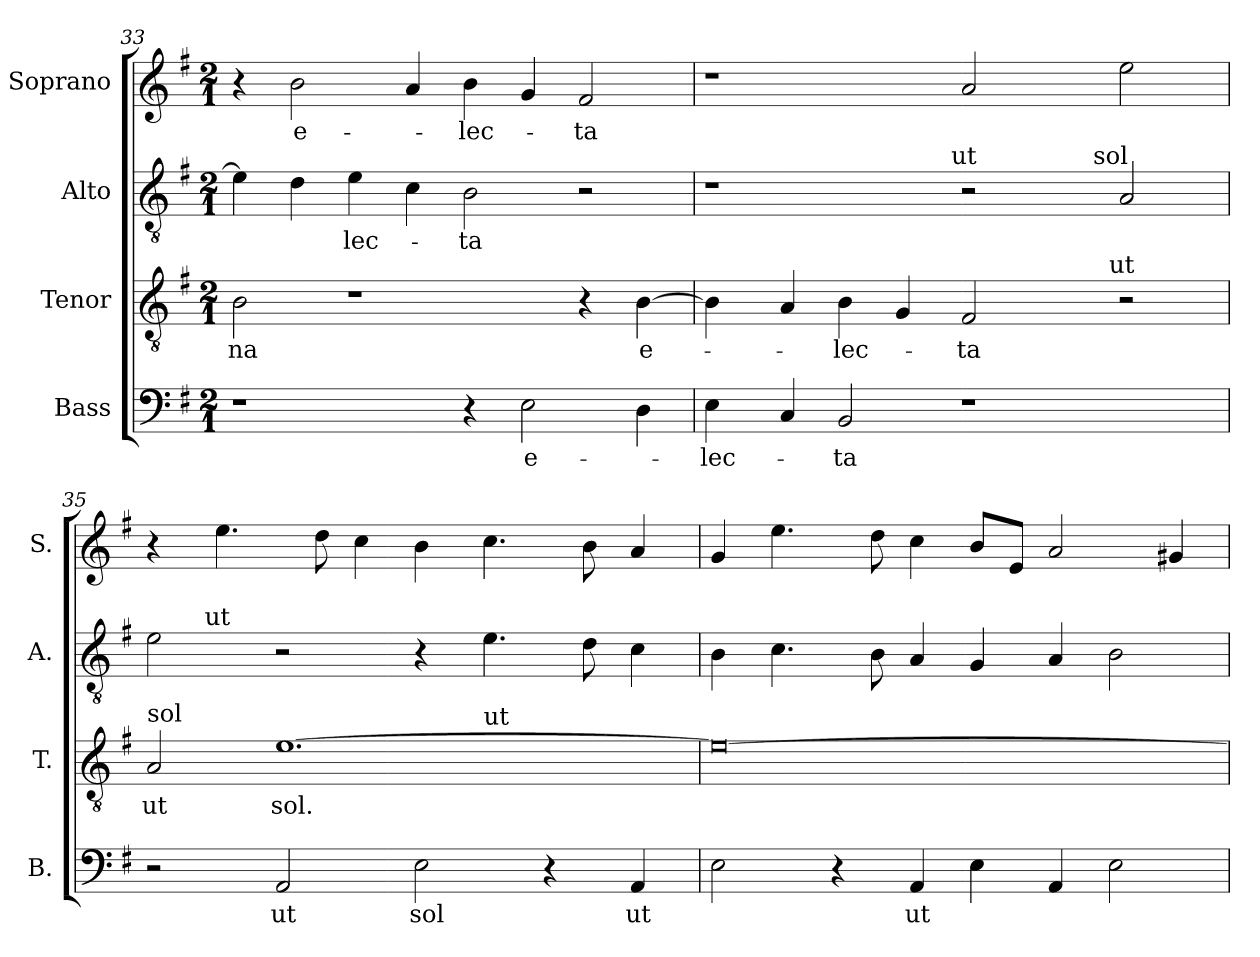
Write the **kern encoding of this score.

**kern	**text	**kern	**text	**kern	**text	**kern	**text
*part4	*part4	*part3	*part3	*part2	*part2	*part1	*part1
*staff4	*staff4	*staff3	*staff3	*staff2	*staff2	*staff1	*staff1
*I"Bass	*	*I"Tenor	*	*I"Alto	*	*I"Soprano	*
*I'B.	*	*I'T.	*	*I'A.	*	*I'S.	*
*clefF4	*	*clefGv2	*	*clefGv2	*	*clefG2	*
*k[f#]	*	*k[f#]	*	*k[f#]	*	*k[f#]	*
*G:	*	*G:	*	*G:	*	*G:	*
*M2/1	*	*M2/1	*	*M2/1	*	*M2/1	*
=33	=33	=33	=33	=33	=33	=33	=33
!	!	!	!LO:LY:b:cj	!	!	!	!
1r	.	2B\	-na	4e\]	.	4r	.
!	!	!	!	!	!	!	!LO:LY:b:rj
.	.	.	.	4d\	.	2b\	e-
!	!	!	!	!	!LO:LY:b:cj	!	!
.	.	1r	.	4e\	-lec-	.	.
.	.	.	.	4c\	.	4a/	.
!	!	!	!	!	!LO:LY:b:cj	!	!LO:LY:b:cj
4r	.	.	.	2B\	-ta	4b\	-lec-
!	!LO:LY:b:rj	!	!	!	!	!	!
2E\	e-	.	.	.	.	4g/	.
!	!	!	!	!	!	!	!LO:LY:b:cj
.	.	4r	.	2r	.	2f#/	-ta
!	!	!	!LO:LY:b:rj	!	!	!	!
4D\	.	[<4B\	e-	.	.	.	.
!!LO:LB:g=z
=34	=34	=34	=34	=34	=34	=34	=34
!	!LO:LY:b:cj	!	!	!	!	!	!
*	*	*^	*	*^	*	*	*
*	*	*	*^	*	*	*^	*	*	*
4E\	-lec-	4B\]	8ryy	1ryy	.	1r	2ryy	1ryy	.	1r	.
.	.	.	1...ryy	.	.	.	.	.	.	.	.
4C/	.	4A/	.	.	.	.	.	.	.	.	.
!	!LO:LY:b:cj	!	!	!	!LO:LY:b:cj	!	!	!	!	!	!
2BB/	-ta	4B\	.	.	-lec-	.	4ryy	.	.	.	.
.	.	4G/	.	.	.	.	8...ryy	.	.	.	.
!	!	!	!	!	!	!	!LO:TX:a:t=ut	!	!	!	!
.	.	.	.	.	.	.	1ryy	.	.	.	.
!	!	!	!	!	!LO:LY:b:cj	!	!	!	!	!	!
1r	.	2F#/	.	4ryy	-ta	2r	.	4ryy	.	2a/	.
.	.	.	.	8...ryy	.	.	.	8ryy	.	.	.
.	.	.	.	.	.	.	.	16ryy	.	.	.
.	.	.	.	.	.	.	.	64ryy	.	.	.
!	!	!	!	!	!	!	!	!LO:TX:a:t=sol	!	!	!
.	.	.	.	.	.	.	.	2ryy	.	.	.
!	!	!	!	!LO:TX:a:t=ut	!	!	!	!	!	!	!
.	.	.	.	2ryy	.	.	.	.	.	.	.
.	.	2r	.	.	.	2A/	.	.	.	2ee\	.
.	.	.	.	.	.	.	.	32.ryy	.	.	.
.	.	.	.	64ryy	.	.	64ryy	.	.	.	.
=35	=35	=35	=35	=35	=35	=35	=35	=35	=35	=35	=35
!	!	!LO:TX:a:t=sol	!	!	!	!	!	!	!	!	!
!	!	!	!	!	!LO:LY:b:cj	!	!	!	!	!	!
*	*	*	*v	*v	*	*	*	*	*	*	*
*	*	*	*	*	*	*v	*v	*	*	*
2r	.	2A/	1ryy	ut	2e\	8...ryy	.	4r	.
!	!	!	!	!	!	!LO:TX:a:t=ut	!	!	!
.	.	.	.	.	.	1ryy	.	.	.
.	.	.	.	.	.	.	.	4.ee\	.
!	!LO:LY:b:cj	!	!	!LO:LY:b:cj	!	!	!	!	!
2AA/	ut	[>1.e	.	sol.	2r	.	.	.	.
.	.	.	.	.	.	.	.	8dd\	.
.	.	.	.	.	.	.	.	4cc\	.
!	!LO:LY:b:cj	!	!	!	!	!	!	!	!
2E\	sol	.	4ryy	.	4r	.	.	4b\	.
.	.	.	.	.	.	2ryy	.	.	.
!	!	!	!LO:TX:a:t=ut	!	!	!	!	!	!
.	.	.	2.ryy	.	4.e\	.	.	4.cc\	.
4r	.	.	.	.	.	.	.	.	.
.	.	.	.	.	8d\	.	.	8b\	.
.	.	.	.	.	.	4ryy	.	.	.
!	!LO:LY:b:cj	!	!	!	!	!	!	!	!
4AA/	ut	.	.	.	4c\	.	.	4a/	.
.	.	.	.	.	.	64ryy	.	.	.
*	*	*v	*v	*	*	*	*	*	*
*	*	*	*	*v	*v	*	*	*
=36	=36	=36	=36	=36	=36	=36	=36
2E\	.	0e_>	.	4B\	.	4g/	.
.	.	.	.	4.c\	.	4.ee\	.
4r	.	.	.	.	.	.	.
.	.	.	.	8B\	.	8dd\	.
!	!LO:LY:b:cj	!	!	!	!	!	!
4AA/	ut	.	.	4A/	.	4cc\	.
4E\	.	.	.	4G/	.	8b/L	.
.	.	.	.	.	.	8e/J	.
4AA/	.	.	.	4A/	.	2a/	.
2E\	.	.	.	2B\	.	.	.
.	.	.	.	.	.	4g#X/	.
=	=	=	=	=	=	=	=
*-	*-	*-	*-	*-	*-	*-	*-
